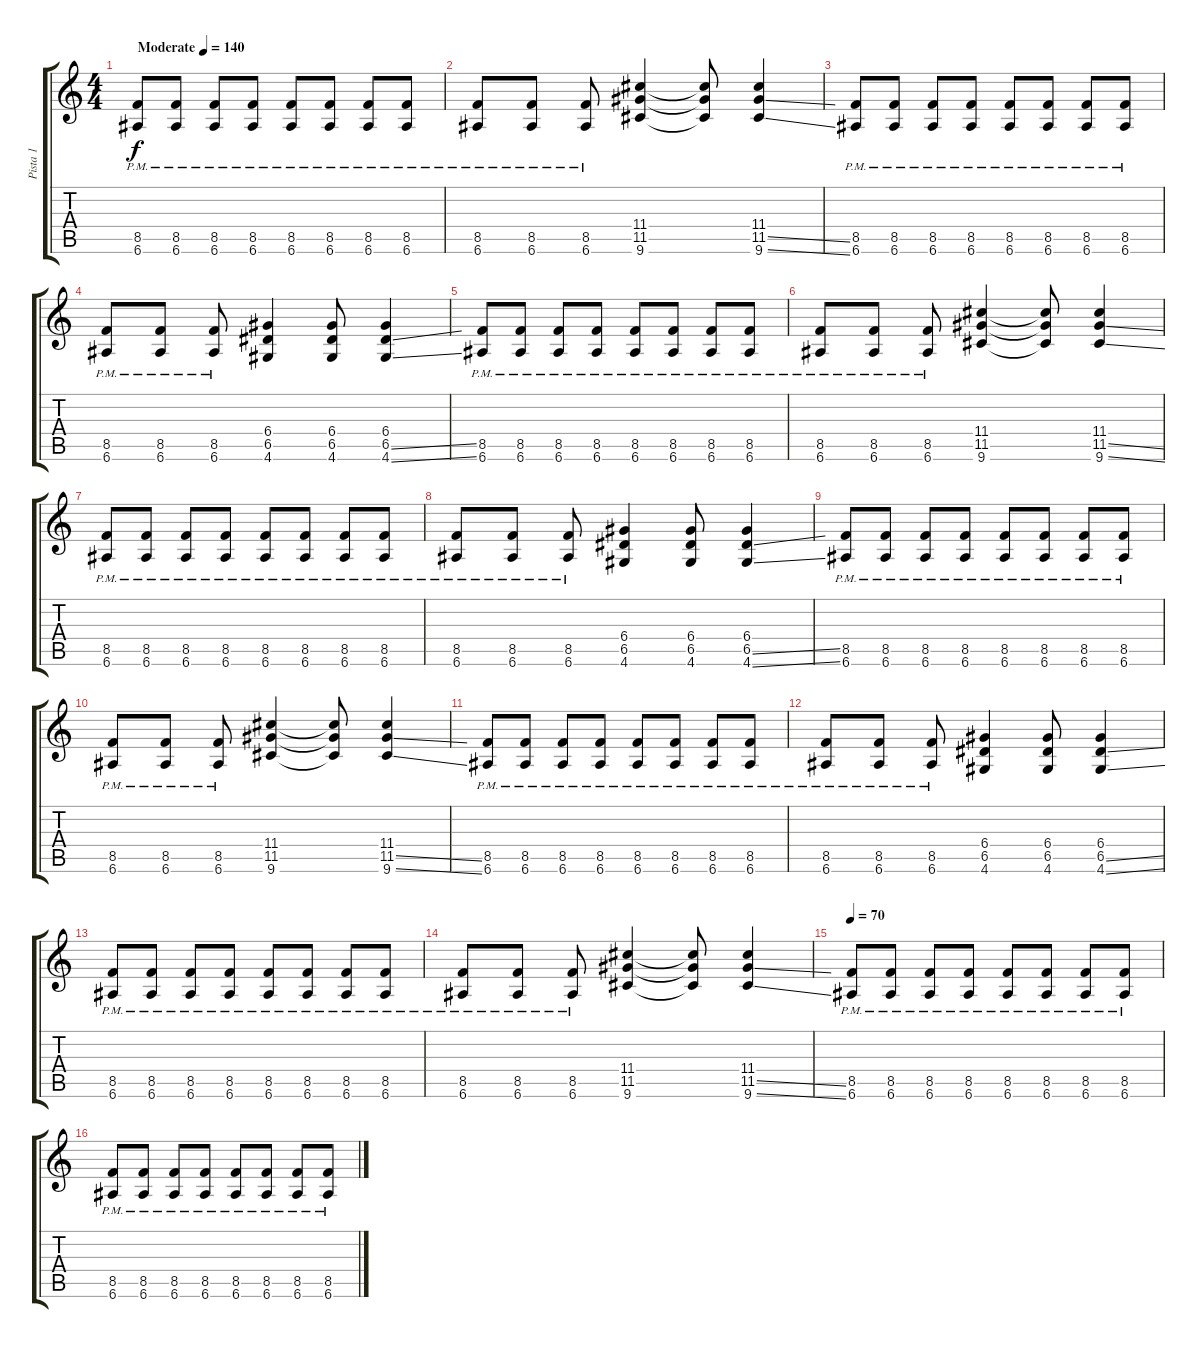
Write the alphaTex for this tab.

\track ("Pista 1" "Pista 1") {instrument distortionguitar}
\staff {score tabs}
\tuning (E4 B3 G3 D3 A2 E2) {hide}
\ts (4 4)
\tempo (140 "Moderate")
\clef g2
\ks c
(8.5{pm} 6.6{pm}).8{dy f instrument distortionguitar} (8.5{pm} 6.6{pm}).8 (8.5{pm} 6.6{pm}).8 (8.5{pm} 6.6{pm}).8 (8.5{pm} 6.6{pm}).8 (8.5{pm} 6.6{pm}).8 (8.5{pm} 6.6{pm}).8 (8.5{pm} 6.6{pm}).8 |
(8.5{pm} 6.6{pm}).8 (8.5{pm} 6.6{pm}).8 (8.5{pm} 6.6{pm}).8 (11.4 11.5 9.6).4 (11.4{t} 11.5{t} 9.6{t}).8 (11.4 11.5{ss} 9.6{ss}).4 |
(8.5{pm} 6.6{pm}).8 (8.5{pm} 6.6{pm}).8 (8.5{pm} 6.6{pm}).8 (8.5{pm} 6.6{pm}).8 (8.5{pm} 6.6{pm}).8 (8.5{pm} 6.6{pm}).8 (8.5{pm} 6.6{pm}).8 (8.5{pm} 6.6{pm}).8 |
(8.5{pm} 6.6{pm}).8 (8.5{pm} 6.6{pm}).8 (8.5{pm} 6.6{pm}).8 (6.4 6.5 4.6).4 (6.4 6.5 4.6).8 (6.4 6.5{ss} 4.6{ss}).4 |
(8.5{pm} 6.6{pm}).8 (8.5{pm} 6.6{pm}).8 (8.5{pm} 6.6{pm}).8 (8.5{pm} 6.6{pm}).8 (8.5{pm} 6.6{pm}).8 (8.5{pm} 6.6{pm}).8 (8.5{pm} 6.6{pm}).8 (8.5{pm} 6.6{pm}).8 |
(8.5{pm} 6.6{pm}).8 (8.5{pm} 6.6{pm}).8 (8.5{pm} 6.6{pm}).8 (11.4 11.5 9.6).4 (11.4{t} 11.5{t} 9.6{t}).8 (11.4 11.5{ss} 9.6{ss}).4 |
(8.5{pm} 6.6{pm}).8 (8.5{pm} 6.6{pm}).8 (8.5{pm} 6.6{pm}).8 (8.5{pm} 6.6{pm}).8 (8.5{pm} 6.6{pm}).8 (8.5{pm} 6.6{pm}).8 (8.5{pm} 6.6{pm}).8 (8.5{pm} 6.6{pm}).8 |
(8.5{pm} 6.6{pm}).8 (8.5{pm} 6.6{pm}).8 (8.5{pm} 6.6{pm}).8 (6.4 6.5 4.6).4 (6.4 6.5 4.6).8 (6.4 6.5{ss} 4.6{ss}).4 |
(8.5{pm} 6.6{pm}).8 (8.5{pm} 6.6{pm}).8 (8.5{pm} 6.6{pm}).8 (8.5{pm} 6.6{pm}).8 (8.5{pm} 6.6{pm}).8 (8.5{pm} 6.6{pm}).8 (8.5{pm} 6.6{pm}).8 (8.5{pm} 6.6{pm}).8 |
(8.5{pm} 6.6{pm}).8 (8.5{pm} 6.6{pm}).8 (8.5{pm} 6.6{pm}).8 (11.4 11.5 9.6).4 (11.4{t} 11.5{t} 9.6{t}).8 (11.4 11.5{ss} 9.6{ss}).4 |
(8.5{pm} 6.6{pm}).8 (8.5{pm} 6.6{pm}).8 (8.5{pm} 6.6{pm}).8 (8.5{pm} 6.6{pm}).8 (8.5{pm} 6.6{pm}).8 (8.5{pm} 6.6{pm}).8 (8.5{pm} 6.6{pm}).8 (8.5{pm} 6.6{pm}).8 |
(8.5{pm} 6.6{pm}).8 (8.5{pm} 6.6{pm}).8 (8.5{pm} 6.6{pm}).8 (6.4 6.5 4.6).4 (6.4 6.5 4.6).8 (6.4 6.5{ss} 4.6{ss}).4 |
(8.5{pm} 6.6{pm}).8 (8.5{pm} 6.6{pm}).8 (8.5{pm} 6.6{pm}).8 (8.5{pm} 6.6{pm}).8 (8.5{pm} 6.6{pm}).8 (8.5{pm} 6.6{pm}).8 (8.5{pm} 6.6{pm}).8 (8.5{pm} 6.6{pm}).8 |
(8.5{pm} 6.6{pm}).8 (8.5{pm} 6.6{pm}).8 (8.5{pm} 6.6{pm}).8 (11.4 11.5 9.6).4 (11.4{t} 11.5{t} 9.6{t}).8 (11.4 11.5{ss} 9.6{ss}).4 |
\tempo 70
(8.5{pm} 6.6{pm}).8 (8.5{pm} 6.6{pm}).8 (8.5{pm} 6.6{pm}).8 (8.5{pm} 6.6{pm}).8 (8.5{pm} 6.6{pm}).8 (8.5{pm} 6.6{pm}).8 (8.5{pm} 6.6{pm}).8 (8.5{pm} 6.6{pm}).8 |
(8.5{pm} 6.6{pm}).8 (8.5{pm} 6.6{pm}).8 (8.5{pm} 6.6{pm}).8 (8.5{pm} 6.6{pm}).8 (8.5{pm} 6.6{pm}).8 (8.5{pm} 6.6{pm}).8 (8.5{pm} 6.6{pm}).8 (8.5{pm} 6.6{pm}).8
